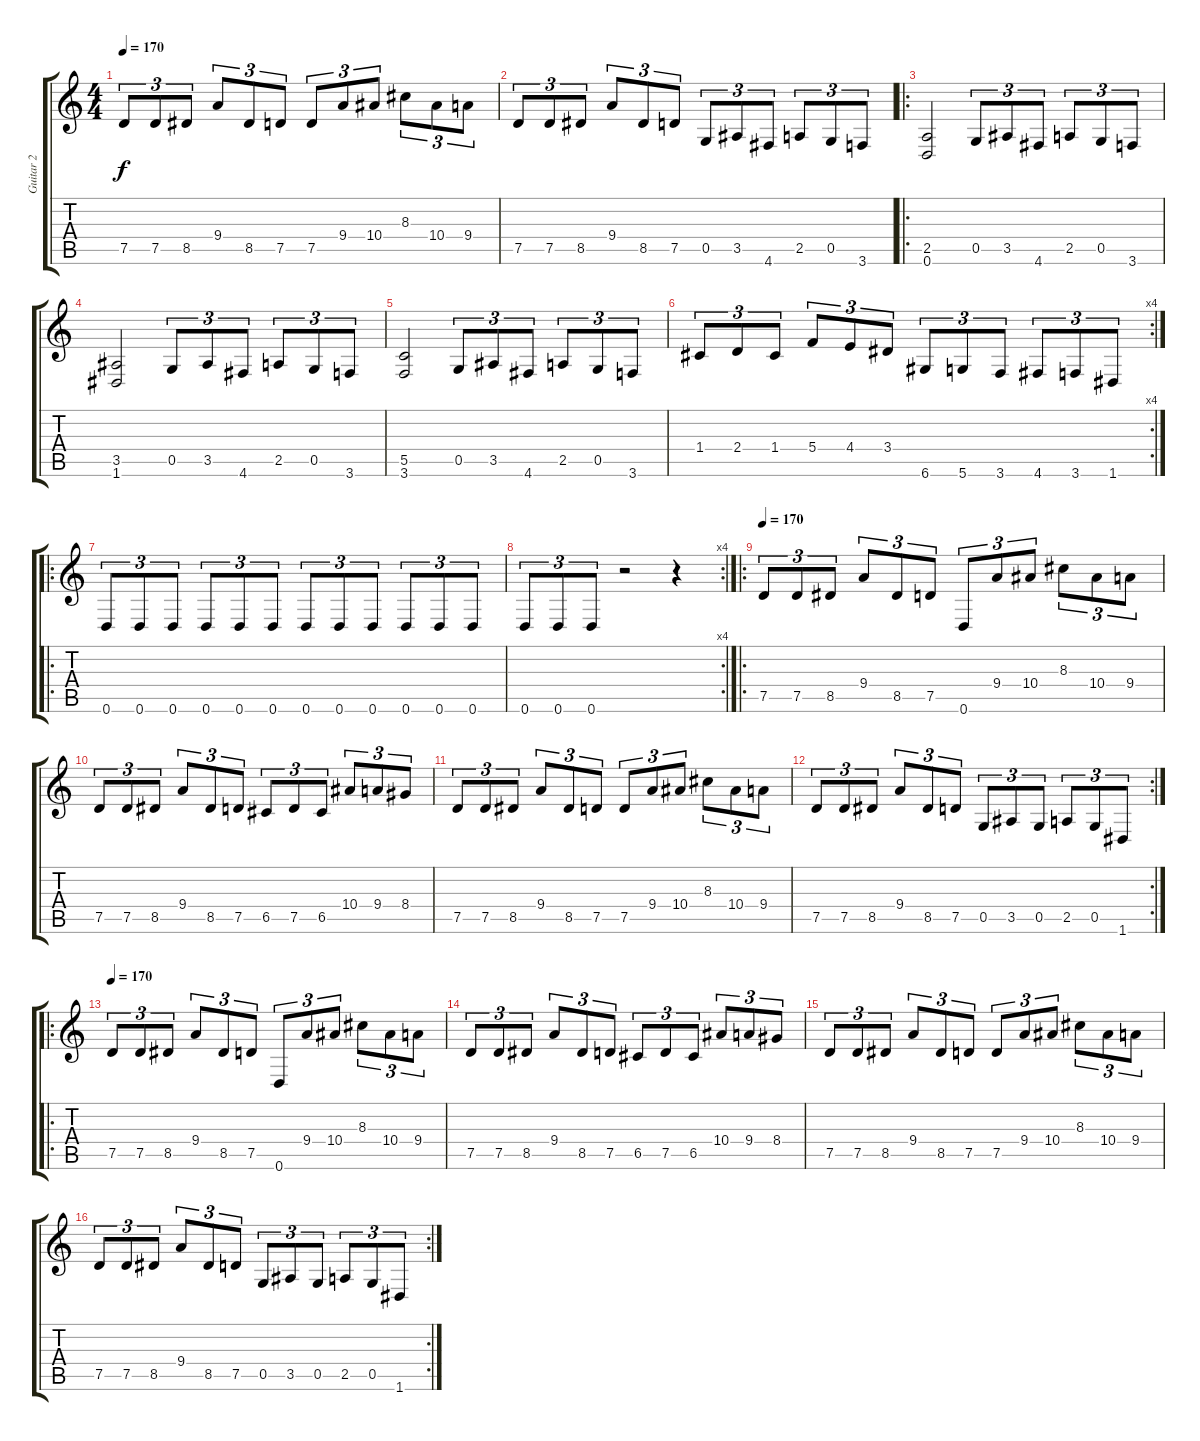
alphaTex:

\track ("Guitar 2" "Guitar 2") {instrument distortionguitar}
\staff {score tabs}
\tuning (D4 A3 F3 C3 G2 D2) {hide}
\ts (4 4)
\tempo 170
\clef g2
\ks c
7.5.8{tu (3 2) dy f} 7.5.8{tu (3 2)} 8.5.8{tu (3 2)} 9.4.8{tu (3 2)} 8.5.8{tu (3 2)} 7.5.8{tu (3 2)} 7.5.8{tu (3 2)} 9.4.8{tu (3 2)} 10.4.8{tu (3 2)} 8.3.8{tu (3 2)} 10.4.8{tu (3 2)} 9.4.8{tu (3 2)} |
7.5.8{tu (3 2)} 7.5.8{tu (3 2)} 8.5.8{tu (3 2)} 9.4.8{tu (3 2)} 8.5.8{tu (3 2)} 7.5.8{tu (3 2)} 0.5.8{tu (3 2)} 3.5.8{tu (3 2)} 4.6.8{tu (3 2)} 2.5.8{tu (3 2)} 0.5.8{tu (3 2)} 3.6.8{tu (3 2)} |
\ro
(2.5 0.6).2 0.5.8{tu (3 2)} 3.5.8{tu (3 2)} 4.6.8{tu (3 2)} 2.5.8{tu (3 2)} 0.5.8{tu (3 2)} 3.6.8{tu (3 2)} |
(3.5 1.6).2 0.5.8{tu (3 2)} 3.5.8{tu (3 2)} 4.6.8{tu (3 2)} 2.5.8{tu (3 2)} 0.5.8{tu (3 2)} 3.6.8{tu (3 2)} |
(5.5 3.6).2 0.5.8{tu (3 2)} 3.5.8{tu (3 2)} 4.6.8{tu (3 2)} 2.5.8{tu (3 2)} 0.5.8{tu (3 2)} 3.6.8{tu (3 2)} |
\rc 4
1.4.8{tu (3 2)} 2.4.8{tu (3 2)} 1.4.8{tu (3 2)} 5.4.8{tu (3 2)} 4.4.8{tu (3 2)} 3.4.8{tu (3 2)} 6.6.8{tu (3 2)} 5.6.8{tu (3 2)} 3.6.8{tu (3 2)} 4.6.8{tu (3 2)} 3.6.8{tu (3 2)} 1.6.8{tu (3 2)} |
\ro
0.6.8{tu (3 2)} 0.6.8{tu (3 2)} 0.6.8{tu (3 2)} 0.6.8{tu (3 2)} 0.6.8{tu (3 2)} 0.6.8{tu (3 2)} 0.6.8{tu (3 2)} 0.6.8{tu (3 2)} 0.6.8{tu (3 2)} 0.6.8{tu (3 2)} 0.6.8{tu (3 2)} 0.6.8{tu (3 2)} |
\rc 4
0.6.8{tu (3 2)} 0.6.8{tu (3 2)} 0.6.8{tu (3 2)} r.2 r.4 |
\ro
\tempo 170
7.5.8{tu (3 2)} 7.5.8{tu (3 2)} 8.5.8{tu (3 2)} 9.4.8{tu (3 2)} 8.5.8{tu (3 2)} 7.5.8{tu (3 2)} 0.6.8{tu (3 2)} 9.4.8{tu (3 2)} 10.4.8{tu (3 2)} 8.3.8{tu (3 2)} 10.4.8{tu (3 2)} 9.4.8{tu (3 2)} |
7.5.8{tu (3 2)} 7.5.8{tu (3 2)} 8.5.8{tu (3 2)} 9.4.8{tu (3 2)} 8.5.8{tu (3 2)} 7.5.8{tu (3 2)} 6.5.8{tu (3 2)} 7.5.8{tu (3 2)} 6.5.8{tu (3 2)} 10.4.8{tu (3 2)} 9.4.8{tu (3 2)} 8.4.8{tu (3 2)} |
7.5.8{tu (3 2)} 7.5.8{tu (3 2)} 8.5.8{tu (3 2)} 9.4.8{tu (3 2)} 8.5.8{tu (3 2)} 7.5.8{tu (3 2)} 7.5.8{tu (3 2)} 9.4.8{tu (3 2)} 10.4.8{tu (3 2)} 8.3.8{tu (3 2)} 10.4.8{tu (3 2)} 9.4.8{tu (3 2)} |
\rc 2
7.5.8{tu (3 2)} 7.5.8{tu (3 2)} 8.5.8{tu (3 2)} 9.4.8{tu (3 2)} 8.5.8{tu (3 2)} 7.5.8{tu (3 2)} 0.5.8{tu (3 2)} 3.5.8{tu (3 2)} 0.5.8{tu (3 2)} 2.5.8{tu (3 2)} 0.5.8{tu (3 2)} 1.6.8{tu (3 2)} |
\ro
\tempo 170
7.5.8{tu (3 2)} 7.5.8{tu (3 2)} 8.5.8{tu (3 2)} 9.4.8{tu (3 2)} 8.5.8{tu (3 2)} 7.5.8{tu (3 2)} 0.6.8{tu (3 2)} 9.4.8{tu (3 2)} 10.4.8{tu (3 2)} 8.3.8{tu (3 2)} 10.4.8{tu (3 2)} 9.4.8{tu (3 2)} |
7.5.8{tu (3 2)} 7.5.8{tu (3 2)} 8.5.8{tu (3 2)} 9.4.8{tu (3 2)} 8.5.8{tu (3 2)} 7.5.8{tu (3 2)} 6.5.8{tu (3 2)} 7.5.8{tu (3 2)} 6.5.8{tu (3 2)} 10.4.8{tu (3 2)} 9.4.8{tu (3 2)} 8.4.8{tu (3 2)} |
7.5.8{tu (3 2)} 7.5.8{tu (3 2)} 8.5.8{tu (3 2)} 9.4.8{tu (3 2)} 8.5.8{tu (3 2)} 7.5.8{tu (3 2)} 7.5.8{tu (3 2)} 9.4.8{tu (3 2)} 10.4.8{tu (3 2)} 8.3.8{tu (3 2)} 10.4.8{tu (3 2)} 9.4.8{tu (3 2)} |
\rc 2
7.5.8{tu (3 2)} 7.5.8{tu (3 2)} 8.5.8{tu (3 2)} 9.4.8{tu (3 2)} 8.5.8{tu (3 2)} 7.5.8{tu (3 2)} 0.5.8{tu (3 2)} 3.5.8{tu (3 2)} 0.5.8{tu (3 2)} 2.5.8{tu (3 2)} 0.5.8{tu (3 2)} 1.6.8{tu (3 2)}
